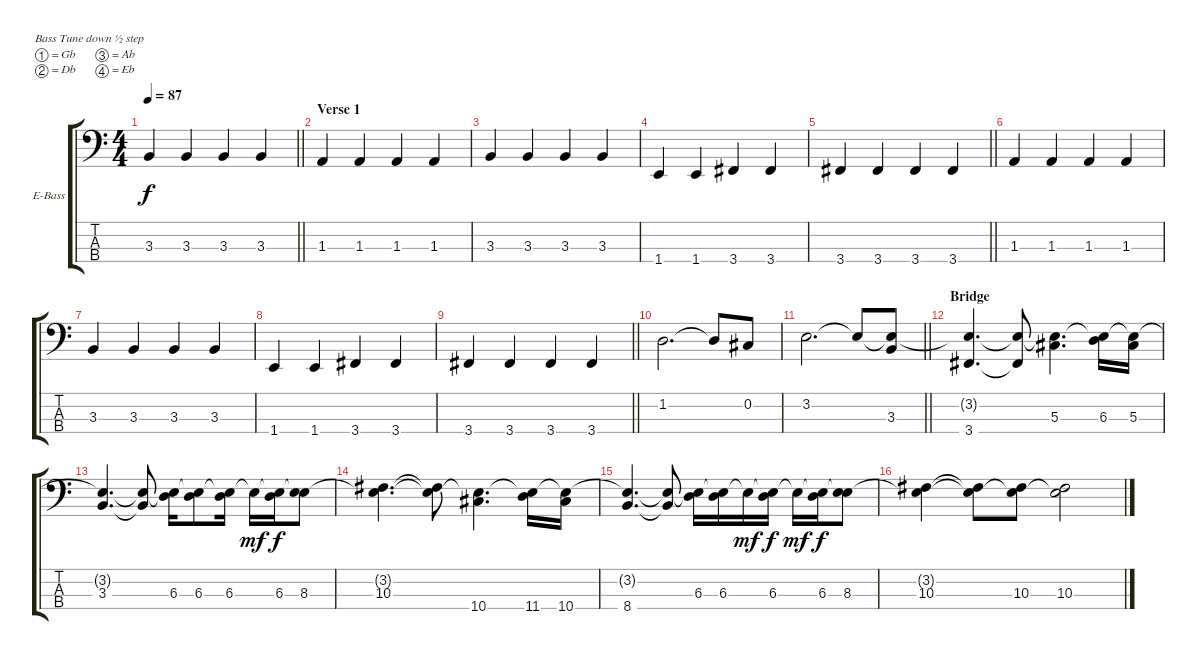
\bracketExtendMode groupsimilarinstruments
\firstSystemTrackNameOrientation horizontal
\otherSystemsTrackNameOrientation horizontal
\track ("Duff (Bass)" "E-Bass") {instrument electricbasspick}
\staff {score tabs}
\tuning (Gb2 Db2 Ab1 Eb1)
\ts (4 4)
\tempo 87
\clef f4
\barLineRight lightlight
\ks c
3.3.4{dy f} 3.3.4 3.3.4 3.3.4 |
\section ("" "Verse 1")
1.3.4 1.3.4 1.3.4 1.3.4 |
3.3.4 3.3.4 3.3.4 3.3.4 |
1.4.4 1.4.4 3.4.4 3.4.4 |
\barLineRight lightlight
3.4.4 3.4.4 3.4.4 3.4.4 |
1.3.4 1.3.4 1.3.4 1.3.4 |
3.3.4 3.3.4 3.3.4 3.3.4 |
1.4.4 1.4.4 3.4.4 3.4.4 |
\barLineRight lightlight
3.4.4 3.4.4 3.4.4 3.4.4 |
1.2.2{d} 1.2{t}.8 0.2.8 |
\barLineRight lightlight
3.2.2{d} 3.2{t}.8 (3.3 3.2{t}).8 |
\section ("" "Bridge")
(3.4 3.2{t}).4{d} (3.4{t} 3.2{t}).8 (5.3 3.2{t}).4{d} (6.3 3.2{t}).16 (5.3 3.2{t}).16 |
(3.3 3.2{t}).4{d} (3.3{t} 3.2{t}).8 (6.3 3.2{t}).16 (6.3 3.2{t}).8 (6.3 3.2{t}).16 3.2{t}.16{dy mf} (6.3 3.2{t}).16{dy f} (8.3 3.2{t}).8 |
(10.3 3.2{t}).4{d} (10.3{t} 3.2{t}).8 (10.4 3.2{t}).4{d} (11.4 3.2{t}).16 (10.4 3.2{t}).16 |
(8.4 3.2{t}).4{d} (8.4{t} 3.2{t}).8 (6.3 3.2{t}).16 (6.3 3.2{t}).16 3.2{t}.16{dy mf} (6.3 3.2{t}).16{dy f} 3.2{t}.16{dy mf} (6.3 3.2{t}).16{dy f} (8.3 3.2{t}).8 |
(10.3 3.2{t}).4 (10.3{t} 3.2{t}).8 (10.3 3.2{t}).8 (10.3 3.2{t}).2
